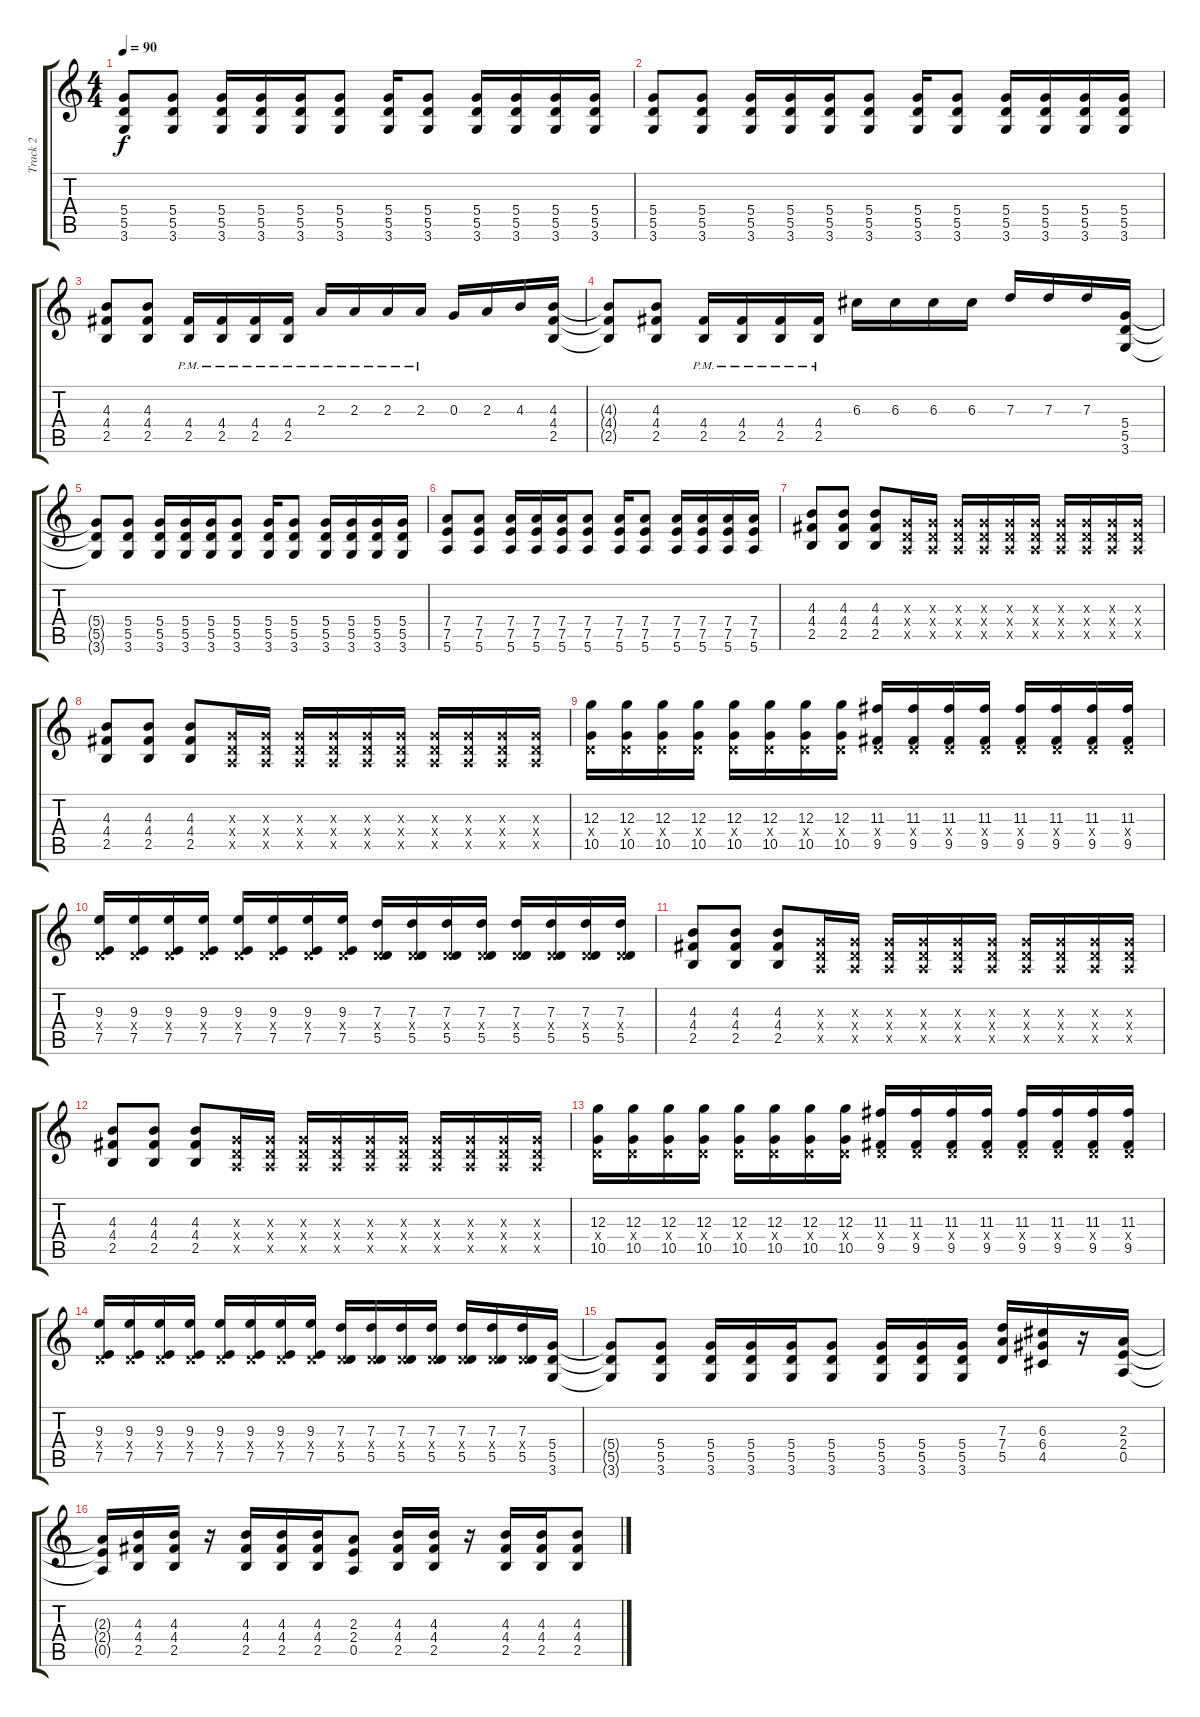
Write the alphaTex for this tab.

\track ("Track 2" "Track 2") {instrument overdrivenguitar}
\staff {score tabs}
\tuning (E4 B3 G3 D3 A2 E2) {hide}
\ts (4 4)
\tempo 90
\clef g2
\ks c
(5.4{t} 5.5{t} 3.6{t}).8{dy f} (5.4 5.5 3.6).8 (5.4 5.5 3.6).16 (5.4 5.5 3.6).16 (5.4 5.5 3.6).16 (5.4 5.5 3.6).8 (5.4 5.5 3.6).16 (5.4 5.5 3.6).8 (5.4 5.5 3.6).16 (5.4 5.5 3.6).16 (5.4 5.5 3.6).16 (5.4 5.5 3.6).16 |
(5.4 5.5 3.6).8 (5.4 5.5 3.6).8 (5.4 5.5 3.6).16 (5.4 5.5 3.6).16 (5.4 5.5 3.6).16 (5.4 5.5 3.6).8 (5.4 5.5 3.6).16 (5.4 5.5 3.6).8 (5.4 5.5 3.6).16 (5.4 5.5 3.6).16 (5.4 5.5 3.6).16 (5.4 5.5 3.6).16 |
(4.3 4.4 2.5).8 (4.3 4.4 2.5).8 (4.4{pm} 2.5{pm}).16 (4.4{pm} 2.5{pm}).16 (4.4{pm} 2.5{pm}).16 (4.4{pm} 2.5{pm}).16 2.3{pm}.16 2.3{pm}.16 2.3{pm}.16 2.3{pm}.16 0.3.16 2.3.16 4.3.16 (4.3 4.4 2.5).16 |
(4.3{t} 4.4{t} 2.5{t}).8 (4.3 4.4 2.5).8 (4.4{pm} 2.5{pm}).16 (4.4{pm} 2.5{pm}).16 (4.4{pm} 2.5{pm}).16 (4.4{pm} 2.5{pm}).16 6.3.16 6.3.16 6.3.16 6.3.16 7.3.16 7.3.16 7.3.16 (5.4 5.5 3.6).16 |
(5.4{t} 5.5{t} 3.6{t}).8 (5.4 5.5 3.6).8 (5.4 5.5 3.6).16 (5.4 5.5 3.6).16 (5.4 5.5 3.6).16 (5.4 5.5 3.6).8 (5.4 5.5 3.6).16 (5.4 5.5 3.6).8 (5.4 5.5 3.6).16 (5.4 5.5 3.6).16 (5.4 5.5 3.6).16 (5.4 5.5 3.6).16 |
(7.4 7.5 5.6).8 (7.4 7.5 5.6).8 (7.4 7.5 5.6).16 (7.4 7.5 5.6).16 (7.4 7.5 5.6).16 (7.4 7.5 5.6).8 (7.4 7.5 5.6).16 (7.4 7.5 5.6).8 (7.4 7.5 5.6).16 (7.4 7.5 5.6).16 (7.4 7.5 5.6).16 (7.4 7.5 5.6).16 |
(4.3 4.4 2.5).8 (4.3 4.4 2.5).8 (4.3 4.4 2.5).8 (0.3{x} 0.4{x} 0.5{x}).16 (0.3{x} 0.4{x} 0.5{x}).16 (0.3{x} 0.4{x} 0.5{x}).16 (0.3{x} 0.4{x} 0.5{x}).16 (0.3{x} 0.4{x} 0.5{x}).16 (0.3{x} 0.4{x} 0.5{x}).16 (0.3{x} 0.4{x} 0.5{x}).16 (0.3{x} 0.4{x} 0.5{x}).16 (0.3{x} 0.4{x} 0.5{x}).16 (0.3{x} 0.4{x} 0.5{x}).16 |
(4.3 4.4 2.5).8 (4.3 4.4 2.5).8 (4.3 4.4 2.5).8 (0.3{x} 0.4{x} 0.5{x}).16 (0.3{x} 0.4{x} 0.5{x}).16 (0.3{x} 0.4{x} 0.5{x}).16 (0.3{x} 0.4{x} 0.5{x}).16 (0.3{x} 0.4{x} 0.5{x}).16 (0.3{x} 0.4{x} 0.5{x}).16 (0.3{x} 0.4{x} 0.5{x}).16 (0.3{x} 0.4{x} 0.5{x}).16 (0.3{x} 0.4{x} 0.5{x}).16 (0.3{x} 0.4{x} 0.5{x}).16 |
(12.3 0.4{x} 10.5).16 (12.3 0.4{x} 10.5).16 (12.3 0.4{x} 10.5).16 (12.3 0.4{x} 10.5).16 (12.3 0.4{x} 10.5).16 (12.3 0.4{x} 10.5).16 (12.3 0.4{x} 10.5).16 (12.3 0.4{x} 10.5).16 (11.3 0.4{x} 9.5).16 (11.3 0.4{x} 9.5).16 (11.3 0.4{x} 9.5).16 (11.3 0.4{x} 9.5).16 (11.3 0.4{x} 9.5).16 (11.3 0.4{x} 9.5).16 (11.3 0.4{x} 9.5).16 (11.3 0.4{x} 9.5).16 |
(9.3 0.4{x} 7.5).16 (9.3 0.4{x} 7.5).16 (9.3 0.4{x} 7.5).16 (9.3 0.4{x} 7.5).16 (9.3 0.4{x} 7.5).16 (9.3 0.4{x} 7.5).16 (9.3 0.4{x} 7.5).16 (9.3 0.4{x} 7.5).16 (7.3 0.4{x} 5.5).16 (7.3 0.4{x} 5.5).16 (7.3 0.4{x} 5.5).16 (7.3 0.4{x} 5.5).16 (7.3 0.4{x} 5.5).16 (7.3 0.4{x} 5.5).16 (7.3 0.4{x} 5.5).16 (7.3 0.4{x} 5.5).16 |
(4.3 4.4 2.5).8 (4.3 4.4 2.5).8 (4.3 4.4 2.5).8 (0.3{x} 0.4{x} 0.5{x}).16 (0.3{x} 0.4{x} 0.5{x}).16 (0.3{x} 0.4{x} 0.5{x}).16 (0.3{x} 0.4{x} 0.5{x}).16 (0.3{x} 0.4{x} 0.5{x}).16 (0.3{x} 0.4{x} 0.5{x}).16 (0.3{x} 0.4{x} 0.5{x}).16 (0.3{x} 0.4{x} 0.5{x}).16 (0.3{x} 0.4{x} 0.5{x}).16 (0.3{x} 0.4{x} 0.5{x}).16 |
(4.3 4.4 2.5).8 (4.3 4.4 2.5).8 (4.3 4.4 2.5).8 (0.3{x} 0.4{x} 0.5{x}).16 (0.3{x} 0.4{x} 0.5{x}).16 (0.3{x} 0.4{x} 0.5{x}).16 (0.3{x} 0.4{x} 0.5{x}).16 (0.3{x} 0.4{x} 0.5{x}).16 (0.3{x} 0.4{x} 0.5{x}).16 (0.3{x} 0.4{x} 0.5{x}).16 (0.3{x} 0.4{x} 0.5{x}).16 (0.3{x} 0.4{x} 0.5{x}).16 (0.3{x} 0.4{x} 0.5{x}).16 |
(12.3 0.4{x} 10.5).16 (12.3 0.4{x} 10.5).16 (12.3 0.4{x} 10.5).16 (12.3 0.4{x} 10.5).16 (12.3 0.4{x} 10.5).16 (12.3 0.4{x} 10.5).16 (12.3 0.4{x} 10.5).16 (12.3 0.4{x} 10.5).16 (11.3 0.4{x} 9.5).16 (11.3 0.4{x} 9.5).16 (11.3 0.4{x} 9.5).16 (11.3 0.4{x} 9.5).16 (11.3 0.4{x} 9.5).16 (11.3 0.4{x} 9.5).16 (11.3 0.4{x} 9.5).16 (11.3 0.4{x} 9.5).16 |
(9.3 0.4{x} 7.5).16 (9.3 0.4{x} 7.5).16 (9.3 0.4{x} 7.5).16 (9.3 0.4{x} 7.5).16 (9.3 0.4{x} 7.5).16 (9.3 0.4{x} 7.5).16 (9.3 0.4{x} 7.5).16 (9.3 0.4{x} 7.5).16 (7.3 0.4{x} 5.5).16 (7.3 0.4{x} 5.5).16 (7.3 0.4{x} 5.5).16 (7.3 0.4{x} 5.5).16 (7.3 0.4{x} 5.5).16 (7.3 0.4{x} 5.5).16 (7.3 0.4{x} 5.5).16 (5.4 5.5 3.6).16 |
(5.4{t} 5.5{t} 3.6{t}).8 (5.4 5.5 3.6).8 (5.4 5.5 3.6).16 (5.4 5.5 3.6).16 (5.4 5.5 3.6).16 (5.4 5.5 3.6).8 (5.4 5.5 3.6).16 (5.4 5.5 3.6).16 (5.4 5.5 3.6).16 (7.3 7.4 5.5).16 (6.3 6.4 4.5).16 r.16 (2.3 2.4 0.5).16 |
(2.3{t} 2.4{t} 0.5{t}).16 (4.3 4.4 2.5).16 (4.3 4.4 2.5).16 r.16 (4.3 4.4 2.5).16 (4.3 4.4 2.5).16 (4.3 4.4 2.5).16 (2.3 2.4 0.5).8 (4.3 4.4 2.5).16 (4.3 4.4 2.5).16 r.16 (4.3 4.4 2.5).16 (4.3 4.4 2.5).16 (4.3 4.4 2.5).8
